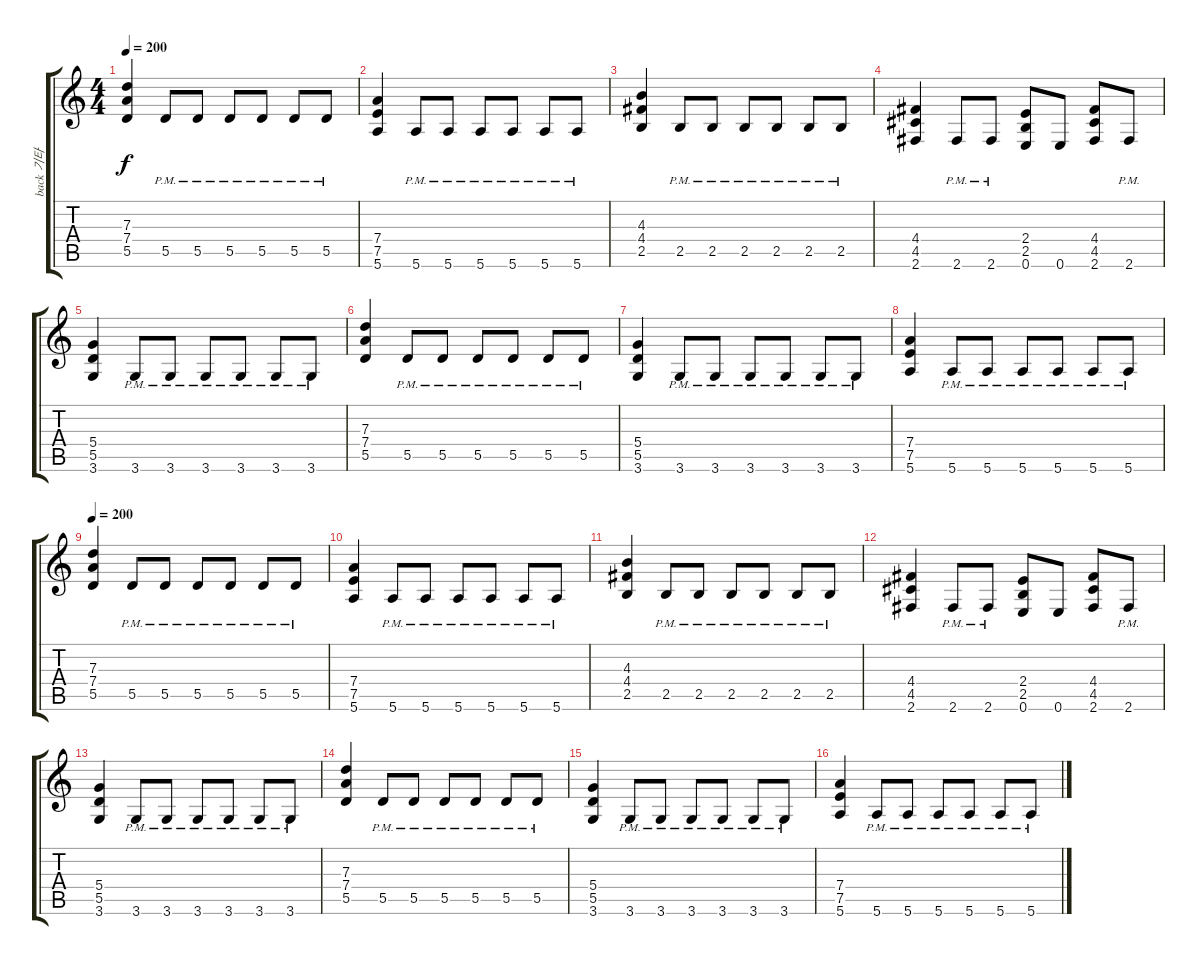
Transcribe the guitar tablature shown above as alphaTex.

\track ("back 기타" "back 기타") {instrument distortionguitar}
\staff {score tabs}
\tuning (E4 B3 G3 D3 A2 E2) {hide}
\ts (4 4)
\tempo 200
\clef g2
\ks c
(7.3 7.4 5.5).4{dy f} 5.5{pm}.8 5.5{pm}.8 5.5{pm}.8 5.5{pm}.8 5.5{pm}.8 5.5{pm}.8 |
(7.4 7.5 5.6).4 5.6{pm}.8 5.6{pm}.8 5.6{pm}.8 5.6{pm}.8 5.6{pm}.8 5.6{pm}.8 |
(4.3 4.4 2.5).4 2.5{pm}.8 2.5{pm}.8 2.5{pm}.8 2.5{pm}.8 2.5{pm}.8 2.5{pm}.8 |
(4.4 4.5 2.6).4 2.6{pm}.8 2.6{pm}.8 (2.4 2.5 0.6).8 0.6.8 (4.4 4.5 2.6).8 2.6{pm}.8 |
(5.4 5.5 3.6).4 3.6{pm}.8 3.6{pm}.8 3.6{pm}.8 3.6{pm}.8 3.6{pm}.8 3.6{pm}.8 |
(7.3 7.4 5.5).4 5.5{pm}.8 5.5{pm}.8 5.5{pm}.8 5.5{pm}.8 5.5{pm}.8 5.5{pm}.8 |
(5.4 5.5 3.6).4 3.6{pm}.8 3.6{pm}.8 3.6{pm}.8 3.6{pm}.8 3.6{pm}.8 3.6{pm}.8 |
(7.4 7.5 5.6).4 5.6{pm}.8 5.6{pm}.8 5.6{pm}.8 5.6{pm}.8 5.6{pm}.8 5.6{pm}.8 |
\tempo 200
(7.3 7.4 5.5).4 5.5{pm}.8 5.5{pm}.8 5.5{pm}.8 5.5{pm}.8 5.5{pm}.8 5.5{pm}.8 |
(7.4 7.5 5.6).4 5.6{pm}.8 5.6{pm}.8 5.6{pm}.8 5.6{pm}.8 5.6{pm}.8 5.6{pm}.8 |
(4.3 4.4 2.5).4 2.5{pm}.8 2.5{pm}.8 2.5{pm}.8 2.5{pm}.8 2.5{pm}.8 2.5{pm}.8 |
(4.4 4.5 2.6).4 2.6{pm}.8 2.6{pm}.8 (2.4 2.5 0.6).8 0.6.8 (4.4 4.5 2.6).8 2.6{pm}.8 |
(5.4 5.5 3.6).4 3.6{pm}.8 3.6{pm}.8 3.6{pm}.8 3.6{pm}.8 3.6{pm}.8 3.6{pm}.8 |
(7.3 7.4 5.5).4 5.5{pm}.8 5.5{pm}.8 5.5{pm}.8 5.5{pm}.8 5.5{pm}.8 5.5{pm}.8 |
(5.4 5.5 3.6).4 3.6{pm}.8 3.6{pm}.8 3.6{pm}.8 3.6{pm}.8 3.6{pm}.8 3.6{pm}.8 |
(7.4 7.5 5.6).4 5.6{pm}.8 5.6{pm}.8 5.6{pm}.8 5.6{pm}.8 5.6{pm}.8 5.6{pm}.8
